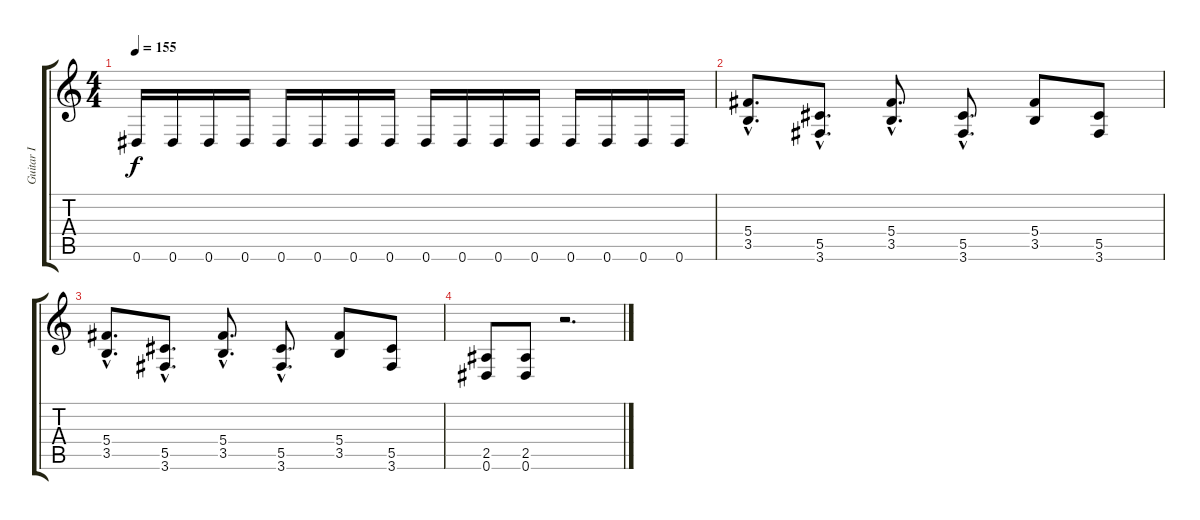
\track ("Guitar I" "Guitar I") {instrument distortionguitar}
\staff {score tabs}
\tuning (Eb4 Bb3 Gb3 Db3 Ab2 Eb2) {hide}
\ts (4 4)
\tempo 155
\clef g2
\ks c
0.6.16{dy f} 0.6.16 0.6.16 0.6.16 0.6.16 0.6.16 0.6.16 0.6.16 0.6.16 0.6.16 0.6.16 0.6.16 0.6.16 0.6.16 0.6.16 0.6.16 |
(5.4{hac} 3.5{hac}).8{d} (5.5{hac} 3.6{hac}).8{d} (5.4{hac} 3.5{hac}).8{d} (5.5{hac} 3.6{hac}).8{d} (5.4 3.5).8 (5.5 3.6).8 |
(5.4{hac} 3.5{hac}).8{d} (5.5{hac} 3.6{hac}).8{d} (5.4{hac} 3.5{hac}).8{d} (5.5{hac} 3.6{hac}).8{d} (5.4 3.5).8 (5.5 3.6).8 |
(2.5 0.6).8 (2.5 0.6).8 r.2{d}
